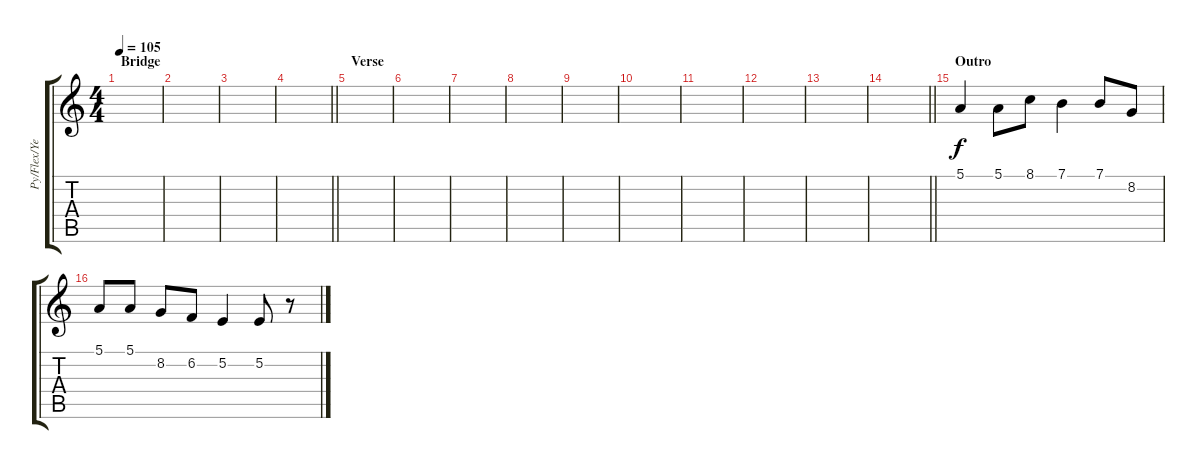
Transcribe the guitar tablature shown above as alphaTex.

\track ("Py/Flex/Yellow" "Py/Flex/Ye") {instrument bagpipe}
\staff {score tabs}
\tuning (E4 B3 G3 D3 A2 E2) {hide}
\ts (4 4)
\section ("" "Bridge")
\tempo 105
\clef g2
\ks c
|
|
|
\barLineRight lightlight
|
\section ("" "Verse")
|
|
|
|
|
|
|
|
|
\barLineRight lightlight
|
\section ("" "Outro")
5.1.4 5.1.8 8.1.8 7.1.4 7.1.8 8.2.8 |
5.1.8 5.1.8 8.2.8 6.2.8 5.2.4 5.2.8 r.8
